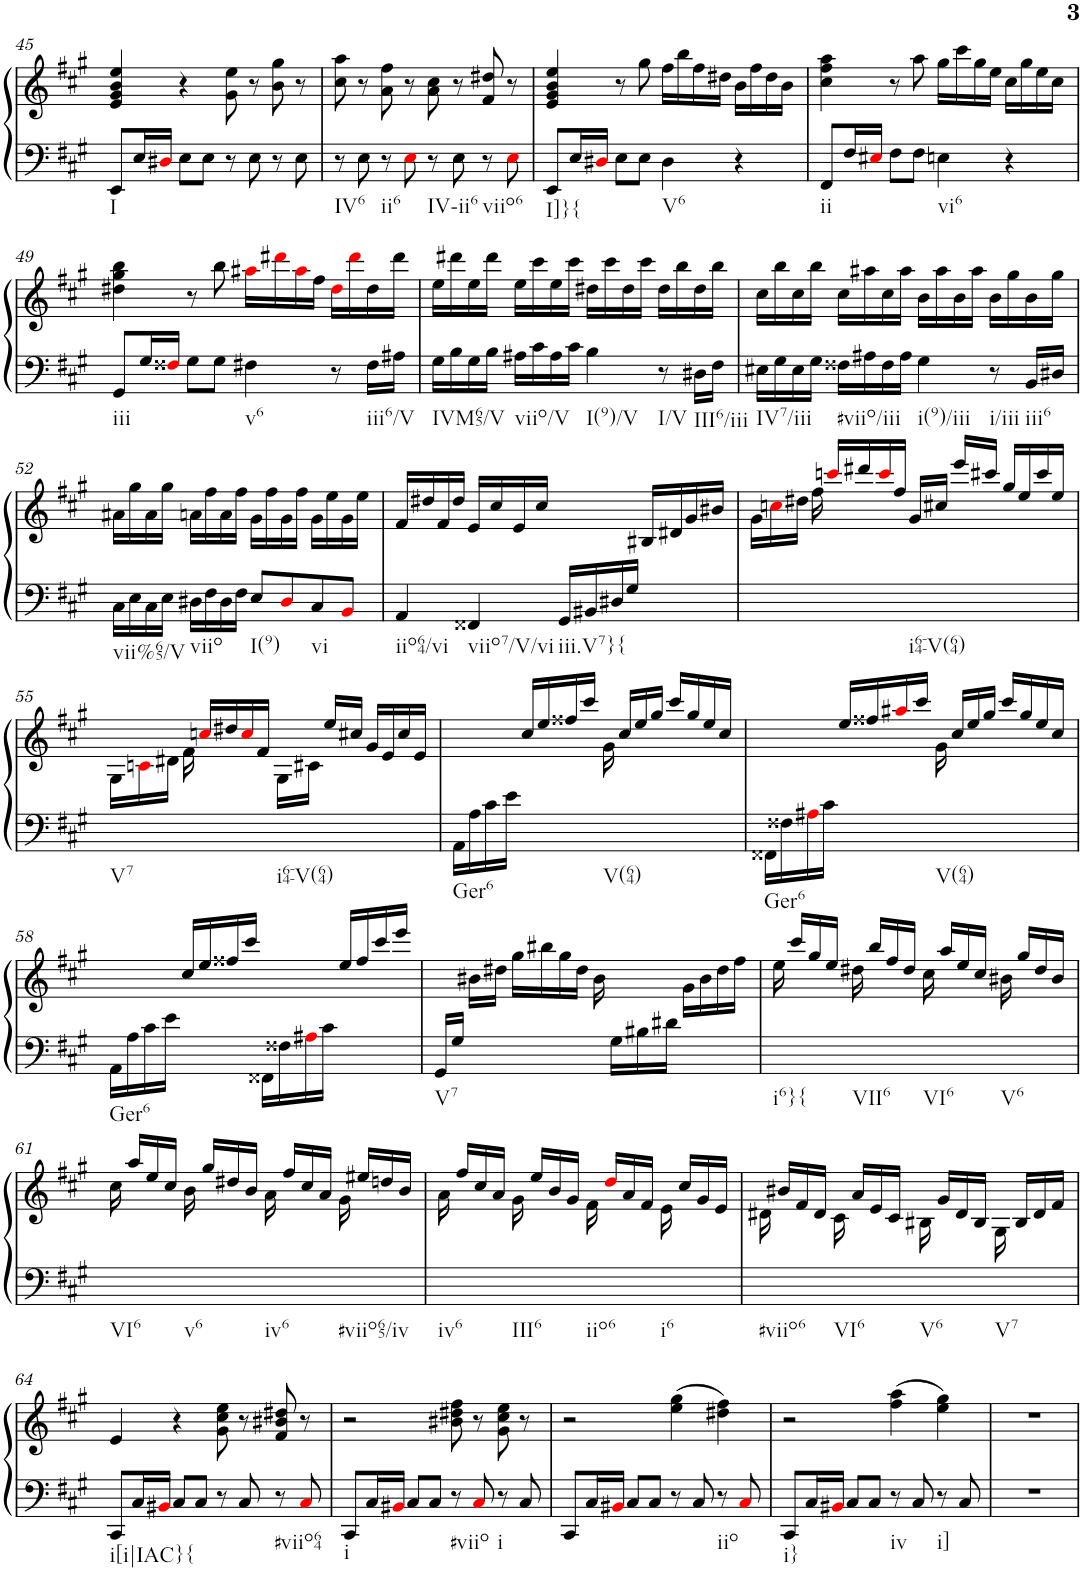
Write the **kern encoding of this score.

**kern	**kern
*part1	*part1
*staff2	*staff1
*I"Harpsichord	*
*I'Hch.	*
!!LO:PB:g=z
*clefF4	*clefG2
*k[f#c#g#]	*k[f#c#g#]
*M4/4	*M4/4
*met(c)	*met(c)
=45	=45
!LO:TX:b:t=I	!
8EE/L	4e/ 4g#/ 4b/ 4ee/
16E/L	.
16D#Xi/JJ	.
8E\L	4r
8E\J	.
8r	8g#\ 8ee\
8E\	8r
8r	8b\ 8gg#\
8E\	8r
=46	=46
!LO:TX:b:t=IV6	!
8r	8cc#\ 8aa\
8E\	8r
!LO:TX:b:t=ii6	!
8r	8a\ 8ff#\
8Ei\	8r
!LO:TX:b:t=IV-ii6	!
8r	8a\ 8cc#\
8E\	8r
!LO:TX:b:t=viio6	!
8r	8f#/ 8dd#X/
8Ei\	8r
=47	=47
!LO:TX:b:t=I]}{	!
8EE/L	4e/ 4g#/ 4b/ 4ee/
16E/L	.
16D#Xi/JJ	.
8E\L	8r
8E\J	8gg#\
!LO:TX:b:t=V6	!
4D#\	16ff#\LL
.	16bb\
.	16ff#\
.	16dd#X\JJ
4r	16b\LL
.	16ff#\
.	16dd#\
.	16b\JJ
=48	=48
!LO:TX:b:t=ii	!
8FF#/L	4cc#\ 4ff#\ 4aa\
16F#/L	.
16E#Xi/JJ	.
8F#\L	8r
8F#\J	8aa\
!LO:TX:b:t=vi6	!
4En\	16gg#\LL
.	16ccc#\
.	16gg#\
.	16ee\JJ
4r	16cc#\LL
.	16gg#\
.	16ee\
.	16cc#\JJ
!!LO:LB:g=z
=49	=49
!LO:TX:b:t=iii	!
8GG#/L	4dd#X\ 4gg#\ 4bb\
16G#/L	.
16F##Xi/JJ	.
8G#\L	8r
8G#\J	8bb\
!LO:TX:b:t=v6	!
4F#X\	16aa#Xi\LL
.	16ddd#Xi\
.	16aa#i\
.	16ff#\JJ
8r	16dd#i\LL
.	16ddd#i\
!LO:TX:b:t=iii6/V	!
16F#\LL	16dd#\
16A#X\JJ	16ddd#\JJ
=50	=50
!LO:TX:b:t=IVM65/V	!
16G#\LL	16ee\LL
16B\	16ddd#X\
16G#\	16ee\
16B\JJ	16ddd#\JJ
!LO:TX:b:t=viio/V	!
16A#X\LL	16ee\LL
16c#\	16ccc#\
16A#\	16ee\
16c#\JJ	16ccc#\JJ
!LO:TX:b:t=I(9)/V	!
4B\	16dd#X\LL
.	16ccc#\
.	16dd#\
.	16ccc#\JJ
!LO:TX:b:t=I/V	!
8r	16dd#\LL
.	16bb\
!LO:TX:b:t=III6/iii	!
16D#X\LL	16dd#\
16F#\JJ	16bb\JJ
=51	=51
!LO:TX:b:t=IV7/iii	!
16E#X\LL	16cc#\LL
16G#\	16bb\
16E#\	16cc#\
16G#\JJ	16bb\JJ
!LO:TX:b:t=#viio/iii	!
16F##X\LL	16cc#\LL
16A#X\	16aa#X\
16F##\	16cc#\
16A#\JJ	16aa#\JJ
!LO:TX:b:t=i(9)/iii	!
4G#\	16b\LL
.	16aa#\
.	16b\
.	16aa#\JJ
!LO:TX:b:t=i/iii	!
8r	16b\LL
.	16gg#\
!LO:TX:b:t=iii6	!
16BB/LL	16b\
16D#X/JJ	16gg#\JJ
!!LO:LB:g=z
=52	=52
!LO:TX:b:t=vii%65/V	!
16C#\LL	16a#X\LL
16E\	16gg#\
16C#\	16a#\
16E\JJ	16gg#\JJ
!LO:TX:b:t=viio	!
16D#X\LL	16an\LL
16F#\	16ff#\
16D#\	16a\
16F#\JJ	16ff#\JJ
!LO:TX:b:t=I(9)	!
8E/L	16g#\LL
.	16ff#\
8D#i/	16g#\
.	16ff#\JJ
!LO:TX:b:t=vi	!
8C#/	16g#\LL
.	16ee\
8BBi/J	16g#\
.	16ee\JJ
=53	=53
!LO:TX:b:t=iio64/vi	!
4AA/	16f#/LL
.	16dd#X/
.	16f#/
.	16dd#/JJ
!LO:TX:b:t=viio7/V/vi	!
4FF##X/	16e/LL
.	16cc#/
.	16e/
.	16cc#/JJ
!LO:TX:b:t=iii.V7}{	!
16GG#/LL	4ryy
16BB#X/	.
16D#X/	.
16G#/JJ	.
4ryy	16B#X/LL
.	16d#X/
.	16g#/
.	16b#X/JJ
=54	=54
!LO:TX:b:t=i64-V(64)	!
1ryy	16g#\LL
.	16ccni\
.	16dd#X\JJ
.	16ff#\
.	16cccni/LL
.	16ddd#X/
.	16ccci/
.	16ff#/JJ
.	16g#/LL
.	16cc#X/JJ
.	16eee/LL
.	16ccc#X/JJ
.	16gg#/LL
.	16ee/
.	16ccc#/
.	16ee/JJ
!!LO:LB:g=z
=55	=55
!LO:TX:b:t=V7	!
!LO:TX:b:t=i64-V(64)	!
1ryy	16G#\LL
.	16cni\
.	16d#X\JJ
.	16f#\
.	16ccni/LL
.	16dd#X/
.	16cci/
.	16f#/JJ
.	16G#\LL
.	16c#X\JJ
.	16ee/LL
.	16cc#X/JJ
.	16g#/LL
.	16e/
.	16cc#/
.	16e/JJ
=56	=56
!LO:TX:b:t=Ger6	!
16AA\LL	4ryy
16A\	.
16c#\	.
16e\JJ	.
4ryy	16cc#/LL
.	16ee/
.	16ff##X/
.	16ccc#/JJ
!LO:TX:b:t=V(64)	!
2ryy	16g#\
.	16cc#/LL
.	16ee/
.	16gg#/JJ
.	16ccc#/LL
.	16gg#/
.	16ee/
.	16cc#/JJ
=57	=57
!LO:TX:b:t=Ger6	!
16FF##X\LL	4ryy
16F##X\	.
16A#Xi\	.
16c#\JJ	.
4ryy	16ee/LL
.	16ff##X/
.	16aa#Xi/
.	16ccc#/JJ
!LO:TX:b:t=V(64)	!
2ryy	16g#\
.	16cc#/LL
.	16ee/
.	16gg#/JJ
.	16ccc#/LL
.	16gg#/
.	16ee/
.	16cc#/JJ
!!LO:LB:g=z
=58	=58
!LO:TX:b:t=Ger6	!
16AA\LL	4ryy
16A\	.
16c#\	.
16e\JJ	.
4ryy	16cc#/LL
.	16ee/
.	16ff##X/
.	16ccc#/JJ
16FF##X\LL	4ryy
16F##X\	.
16A#Xi\	.
16c#\JJ	.
4ryy	16ee/LL
.	16ff##/
.	16ccc#/
.	16eee/JJ
=59	=59
*	*^
!LO:TX:b:t=V7	!	!
16GG#/LL	8ryy	2ryy
16G#/JJ	.	.
8ryy	16b#X\LL	.
.	16dd#X\JJ	.
4ryy	16gg#\LL	.
.	16bb#X\	.
.	16gg#\	.
.	16dd#\JJ	.
16ryy	4ryy	16b#\
16G#\LL	.	4..ryy
16B#X\	.	.
16d#X\JJ	.	.
4ryy	16g#\LL	.
.	16b#\	.
.	16dd#\	.
.	16ff#\JJ	.
*	*v	*v
=60	=60
!LO:TX:b:t=i6}{	!
!LO:TX:b:t=VII6	!
!LO:TX:b:t=VI6	!
!LO:TX:b:t=V6	!
1ryy	16ee\
.	16ccc#/LL
.	16gg#/
.	16ee/JJ
.	16dd#X\
.	16bb/LL
.	16ff#/
.	16dd#/JJ
.	16cc#\
.	16aa/LL
.	16ee/
.	16cc#/JJ
.	16b#X\
.	16gg#/LL
.	16dd#/
.	16b#/JJ
!!LO:LB:g=z
=61	=61
!LO:TX:b:t=VI6	!
!LO:TX:b:t=v6	!
!LO:TX:b:t=iv6	!
!LO:TX:b:t=#viio65/iv	!
1ryy	16cc#\
.	16aa/LL
.	16ee/
.	16cc#/JJ
.	16b\
.	16gg#/LL
.	16dd#X/
.	16b/JJ
.	16a\
.	16ff#/LL
.	16cc#/
.	16a/JJ
.	16g#\
.	16ee#X/LL
.	16ddn/
.	16b/JJ
=62	=62
!LO:TX:b:t=iv6	!
!LO:TX:b:t=III6	!
!LO:TX:b:t=iio6	!
!LO:TX:b:t=i6	!
1ryy	16a\
.	16ff#/LL
.	16cc#/
.	16a/JJ
.	16g#\
.	16ee/LL
.	16b/
.	16g#/JJ
.	16f#\
.	16ddi/LL
.	16a/
.	16f#/JJ
.	16e\
.	16cc#/LL
.	16g#/
.	16e/JJ
=63	=63
!LO:TX:b:t=#viio6	!
!LO:TX:b:t=VI6	!
!LO:TX:b:t=V6	!
!LO:TX:b:t=V7	!
1ryy	16d#X\
.	16b#X/LL
.	16f#/
.	16d#/JJ
.	16c#\
.	16a/LL
.	16e/
.	16c#/JJ
.	16B#X\
.	16g#/LL
.	16d#/
.	16B#/JJ
.	16G#\
.	16B#/LL
.	16d#/
.	16f#/JJ
!!LO:LB:g=z
=64	=64
!LO:TX:b:t=i[i|IAC}{	!
8CC#/L	4e/
16C#/L	.
16BB#Xi/JJ	.
8C#/L	4r
8C#/J	.
8r	8g#\ 8cc#\ 8ee\
8C#/	8r
!LO:TX:b:t=#viio64	!
8r	8f#/ 8b#X/ 8dd#X/
8C#i/	8r
=65	=65
!LO:TX:b:t=i	!
8CC#/L	2r
16C#/L	.
16BB#Xi/JJ	.
8C#/L	.
8C#/J	.
!LO:TX:b:t=#viio	!
8r	8b#X\ 8dd#X\ 8ff#\
8C#i/	8r
!LO:TX:b:t=i	!
8r	8g#\ 8cc#\ 8ee\
8C#/	8r
=66	=66
8CC#/L	2r
16C#/L	.
16BB#Xi/JJ	.
8C#/L	.
8C#/J	.
8r	(4ee\ 4gg#\
8C#/	.
!LO:TX:b:t=iio	!
8r	4dd#X\ 4ff#\)
8C#i/	.
=67	=67
!LO:TX:b:t=i}	!
8CC#/L	2r
16C#/L	.
16BB#Xi/JJ	.
8C#/L	.
8C#/J	.
!LO:TX:b:t=iv	!
8r	(4ff#\ 4aa\
8C#/	.
!LO:TX:b:t=i]	!
8r	4ee\ 4gg#\)
8C#/	.
=68	=68
1r	1r
=	=
*-	*-
